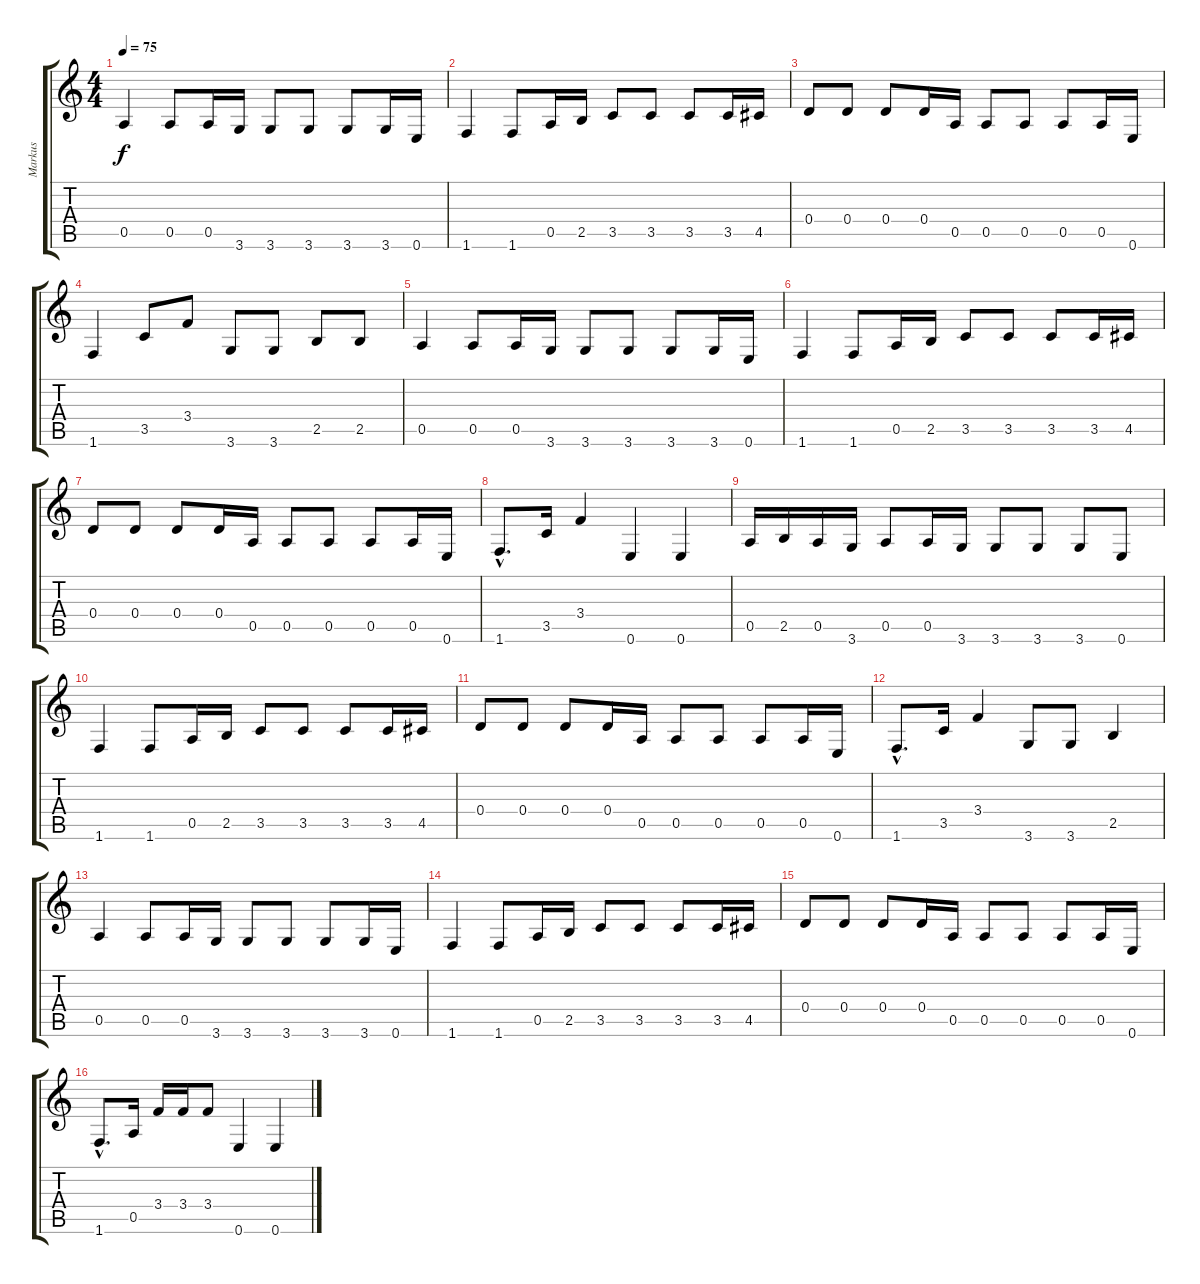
\track ("Markus" "Markus") {instrument electricbasspick}
\staff {score tabs}
\tuning (E4 B3 G3 D3 A2 E2) {hide}
\ts (4 4)
\tempo 75
\clef g2
\ks c
0.5.4{dy f} 0.5.8 0.5.16 3.6.16 3.6.8 3.6.8 3.6.8 3.6.16 0.6.16 |
1.6.4 1.6.8 0.5.16 2.5.16 3.5.8 3.5.8 3.5.8 3.5.16 4.5.16 |
0.4.8 0.4.8 0.4.8 0.4.16 0.5.16 0.5.8 0.5.8 0.5.8 0.5.16 0.6.16 |
1.6.4 3.5.8 3.4.8 3.6.8 3.6.8 2.5.8 2.5.8 |
0.5.4 0.5.8 0.5.16 3.6.16 3.6.8 3.6.8 3.6.8 3.6.16 0.6.16 |
1.6.4 1.6.8 0.5.16 2.5.16 3.5.8 3.5.8 3.5.8 3.5.16 4.5.16 |
0.4.8 0.4.8 0.4.8 0.4.16 0.5.16 0.5.8 0.5.8 0.5.8 0.5.16 0.6.16 |
1.6{hac}.8{d} 3.5.16 3.4.4 0.6.4 0.6.4 |
0.5.16 2.5.16 0.5.16 3.6.16 0.5.8 0.5.16 3.6.16 3.6.8 3.6.8 3.6.8 0.6.8 |
1.6.4 1.6.8 0.5.16 2.5.16 3.5.8 3.5.8 3.5.8 3.5.16 4.5.16 |
0.4.8 0.4.8 0.4.8 0.4.16 0.5.16 0.5.8 0.5.8 0.5.8 0.5.16 0.6.16 |
1.6{hac}.8{d} 3.5.16 3.4.4 3.6.8 3.6.8 2.5.4 |
0.5.4 0.5.8 0.5.16 3.6.16 3.6.8 3.6.8 3.6.8 3.6.16 0.6.16 |
1.6.4 1.6.8 0.5.16 2.5.16 3.5.8 3.5.8 3.5.8 3.5.16 4.5.16 |
0.4.8 0.4.8 0.4.8 0.4.16 0.5.16 0.5.8 0.5.8 0.5.8 0.5.16 0.6.16 |
1.6{hac}.8{d} 0.5.16 3.4.16 3.4.16 3.4.8 0.6.4 0.6.4
